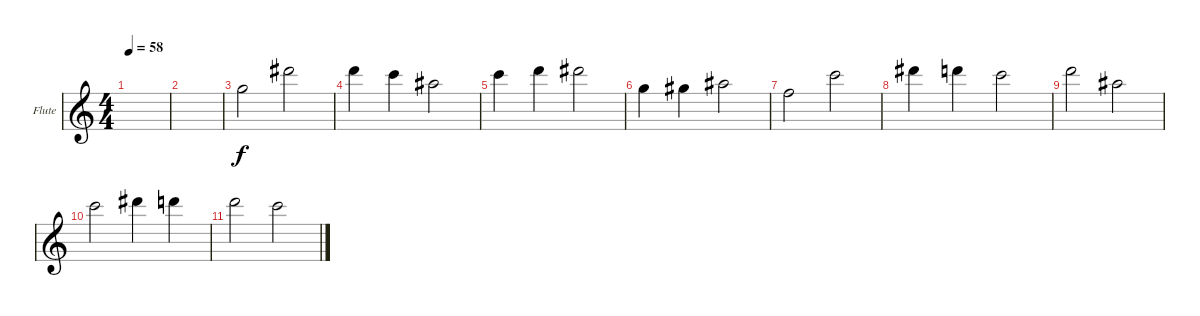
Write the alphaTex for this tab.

\defaultSystemsLayout 4
\bracketExtendMode groupsimilarinstruments
\firstSystemTrackNameOrientation horizontal
\otherSystemsTrackNameOrientation horizontal
\track ("Flute" "Flute") {instrument shakuhachi}
\staff {score}
\tuning (E4 B3 G3 D3 A2 E2)
\displaytranspose 12
\ts (4 4)
\tempo 58
\clef g2
\ks c
|
|
8.2.2 16.2.2 |
15.2.4 13.2.4 11.2.2 |
13.2.4 15.2.4 16.2.2 |
8.2.4 9.2.4 11.2.2 |
6.2.2 13.2.2 |
16.2.4 15.2.4 13.2.2 |
15.2.2 11.2.2 |
13.2.2 16.2.4 15.2.4 |
15.2.2 13.2.2
